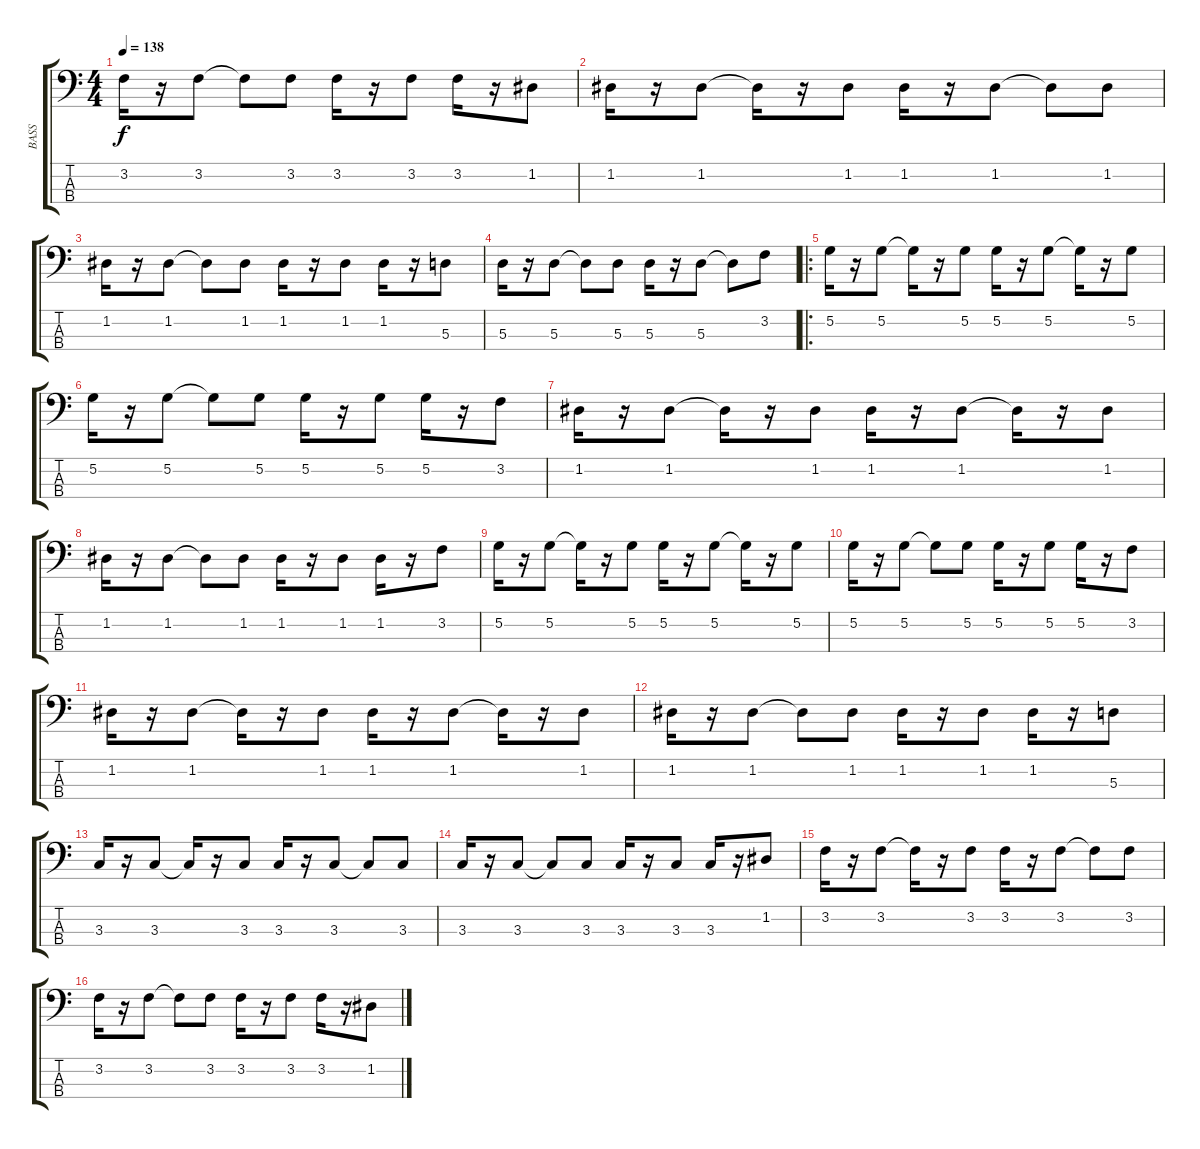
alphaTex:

\track ("BASS" "BASS") {instrument electricbassfinger}
\staff {score tabs}
\tuning (G2 D2 A1 E1) {hide}
\ts (4 4)
\tempo 138
\clef f4
\ks c
3.2.16{dy f} r.16 3.2.8 3.2{t}.8 3.2.8 3.2.16 r.16 3.2.8 3.2.16 r.16 1.2.8 |
1.2.16 r.16 1.2.8 1.2{t}.16 r.16 1.2.8 1.2.16 r.16 1.2.8 1.2{t}.8 1.2.8 |
1.2.16 r.16 1.2.8 1.2{t}.8 1.2.8 1.2.16 r.16 1.2.8 1.2.16 r.16 5.3.8 |
5.3.16 r.16 5.3.8 5.3{t}.8 5.3.8 5.3.16 r.16 5.3.8 5.3{t}.8 3.2.8 |
\ro
5.2.16 r.16 5.2.8 5.2{t}.16 r.16 5.2.8 5.2.16 r.16 5.2.8 5.2{t}.16 r.16 5.2.8 |
5.2.16 r.16 5.2.8 5.2{t}.8 5.2.8 5.2.16 r.16 5.2.8 5.2.16 r.16 3.2.8 |
1.2.16 r.16 1.2.8 1.2{t}.16 r.16 1.2.8 1.2.16 r.16 1.2.8 1.2{t}.16 r.16 1.2.8 |
1.2.16 r.16 1.2.8 1.2{t}.8 1.2.8 1.2.16 r.16 1.2.8 1.2.16 r.16 3.2.8 |
5.2.16 r.16 5.2.8 5.2{t}.16 r.16 5.2.8 5.2.16 r.16 5.2.8 5.2{t}.16 r.16 5.2.8 |
5.2.16 r.16 5.2.8 5.2{t}.8 5.2.8 5.2.16 r.16 5.2.8 5.2.16 r.16 3.2.8 |
1.2.16 r.16 1.2.8 1.2{t}.16 r.16 1.2.8 1.2.16 r.16 1.2.8 1.2{t}.16 r.16 1.2.8 |
1.2.16 r.16 1.2.8 1.2{t}.8 1.2.8 1.2.16 r.16 1.2.8 1.2.16 r.16 5.3.8 |
3.3.16 r.16 3.3.8 3.3{t}.16 r.16 3.3.8 3.3.16 r.16 3.3.8 3.3{t}.8 3.3.8 |
3.3.16 r.16 3.3.8 3.3{t}.8 3.3.8 3.3.16 r.16 3.3.8 3.3.16 r.16 1.2.8 |
3.2.16 r.16 3.2.8 3.2{t}.16 r.16 3.2.8 3.2.16 r.16 3.2.8 3.2{t}.8 3.2.8 |
3.2.16 r.16 3.2.8 3.2{t}.8 3.2.8 3.2.16 r.16 3.2.8 3.2.16 r.16 1.2.8
